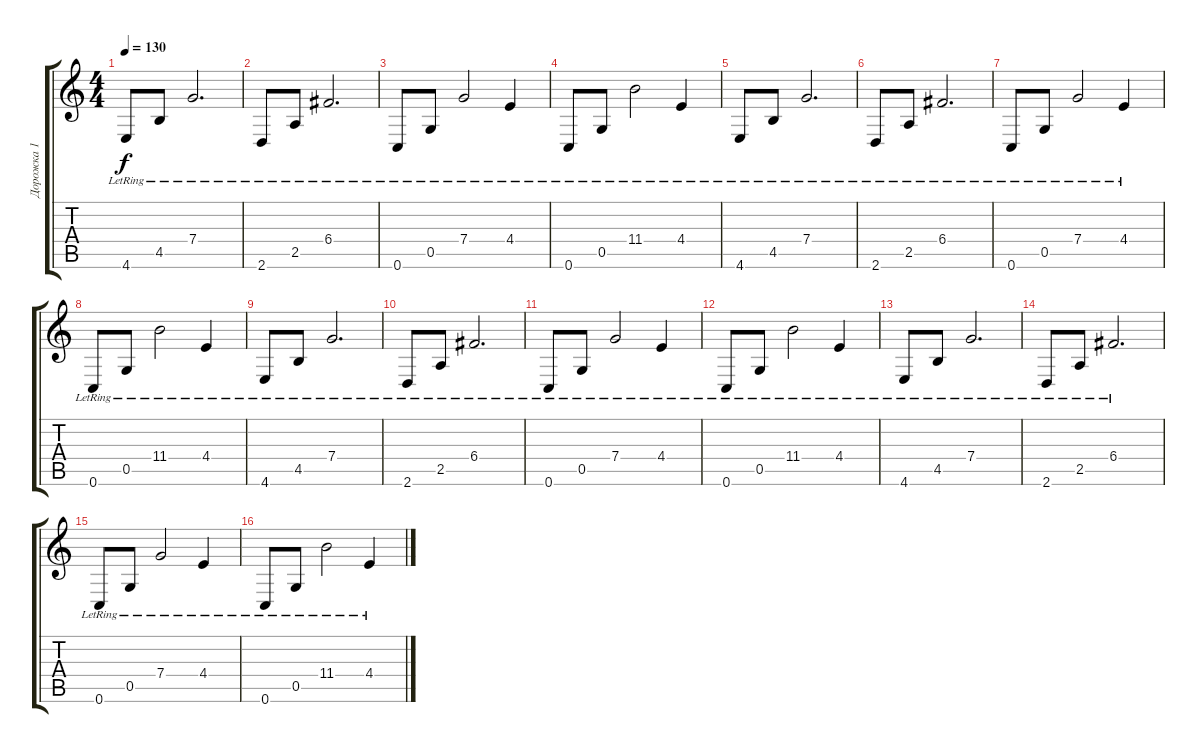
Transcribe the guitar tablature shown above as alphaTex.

\track ("Дорожка 1" "Дорожка 1") {instrument acousticguitarsteel}
\staff {score tabs}
\tuning (D4 A3 F3 C3 G2 C2) {hide}
\ts (4 4)
\tempo 130
\clef g2
\ks c
4.6{lr}.8{dy f} 4.5{lr}.8 7.4{lr}.2{d} |
2.6{lr}.8 2.5{lr}.8 6.4{lr}.2{d} |
0.6{lr}.8 0.5{lr}.8 7.4{lr}.2 4.4{lr}.4 |
0.6{lr}.8 0.5{lr}.8 11.4{lr}.2 4.4{lr}.4 |
4.6{lr}.8 4.5{lr}.8 7.4{lr}.2{d} |
2.6{lr}.8 2.5{lr}.8 6.4{lr}.2{d} |
0.6{lr}.8 0.5{lr}.8 7.4{lr}.2 4.4{lr}.4 |
0.6{lr}.8 0.5{lr}.8 11.4{lr}.2 4.4{lr}.4 |
4.6{lr}.8 4.5{lr}.8 7.4{lr}.2{d} |
2.6{lr}.8 2.5{lr}.8 6.4{lr}.2{d} |
0.6{lr}.8 0.5{lr}.8 7.4{lr}.2 4.4{lr}.4 |
0.6{lr}.8 0.5{lr}.8 11.4{lr}.2 4.4{lr}.4 |
4.6{lr}.8 4.5{lr}.8 7.4{lr}.2{d} |
2.6{lr}.8 2.5{lr}.8 6.4{lr}.2{d} |
0.6{lr}.8 0.5{lr}.8 7.4{lr}.2 4.4{lr}.4 |
0.6{lr}.8 0.5{lr}.8 11.4{lr}.2 4.4{lr}.4
